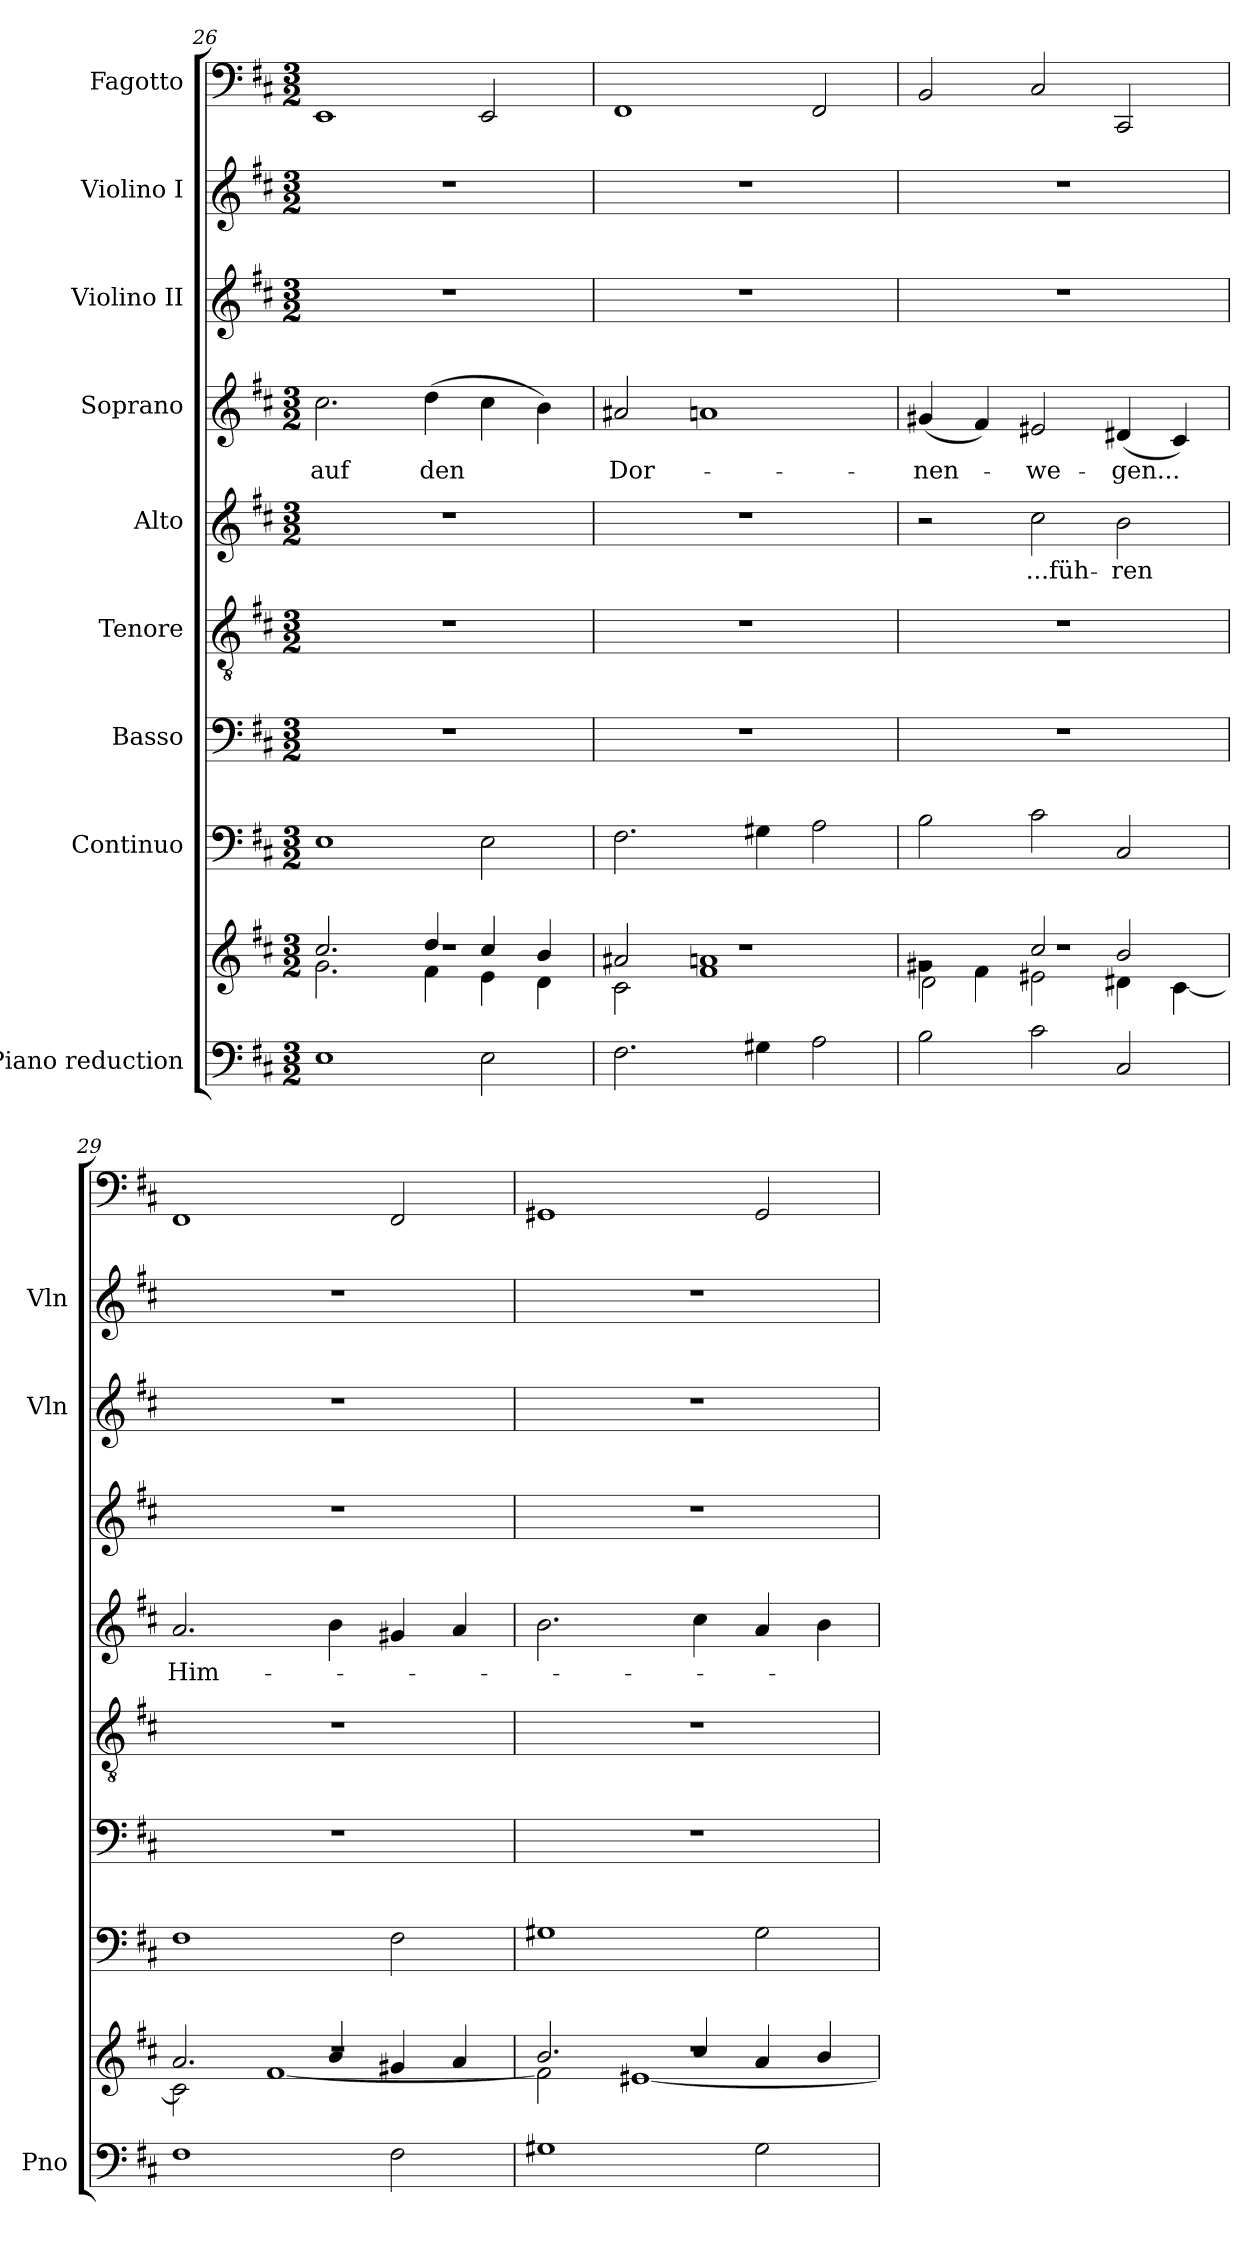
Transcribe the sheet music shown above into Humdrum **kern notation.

**kern	**kern	**kern	**kern	**kern	**kern	**text	**kern	**text	**kern	**kern	**kern
*part9	*part9	*part8	*part7	*part6	*part5	*part5	*part4	*part4	*part3	*part2	*part1
*staff10	*staff9	*staff8	*staff7	*staff6	*staff5	*staff5	*staff4	*staff4	*staff3	*staff2	*staff1
*I"Piano reduction	*	*I"Continuo	*I"Basso	*I"Tenore	*I"Alto	*	*I"Soprano	*	*I"Violino II	*I"Violino I	*I"Fagotto
*I'Pno	*	*	*	*	*	*	*	*	*I'Vln	*I'Vln	*
!!LO:PB:g=z
*clefF4	*clefG2	*clefF4	*clefF4	*clefGv2	*clefG2	*	*clefG2	*	*clefG2	*clefG2	*clefF4
*k[f#c#]	*k[f#c#]	*k[f#c#]	*k[f#c#]	*k[f#c#]	*k[f#c#]	*	*k[f#c#]	*	*k[f#c#]	*k[f#c#]	*k[f#c#]
*M3/2	*M3/2	*M3/2	*M3/2	*M3/2	*M3/2	*	*M3/2	*	*M3/2	*M3/2	*M3/2
=26	=26	=26	=26	=26	=26	=26	=26	=26	=26	=26	=26
*	*^	*	*	*	*	*	*	*	*	*	*
*	*	*^	*	*	*	*	*	*	*	*	*	*
!	!	!	!	!	!	!	!	!	!	!LO:LY:b	!	!	!
1E	1.rdd	2.g!\	2.cc#!/	1E	1.r	1.r	1.r	.	2.cc#\	auf	1.r	1.r	1EE
!	!	!	!	!	!	!	!	!	!	!LO:LY:b	!	!	!
.	.	4f#!\	4dd!/	.	.	.	.	.	(>4dd\	den	.	.	.
2E\	.	4e!\	4cc#!/	2E\	.	.	.	.	4cc#\	.	.	.	2EE/
.	.	4d!\	4b!/	.	.	.	.	.	4b\)	.	.	.	.
=27	=27	=27	=27	=27	=27	=27	=27	=27	=27	=27	=27	=27	=27
!	!	!	!	!	!	!	!	!	!	!LO:LY:b	!	!	!
2.F#\	1.rdd	2c#!\	2a#X!/	2.F#\	1.r	1.r	1.r	.	2a#X/	Dor-	1.r	1.r	1FF#
.	.	1f#! 1an!	1ryy	.	.	.	.	.	1an	.	.	.	.
4G#X\	.	.	.	4G#X\	.	.	.	.	.	.	.	.	.
2A\	.	.	.	2A\	.	.	.	.	.	.	.	.	2FF#/
=28	=28	=28	=28	=28	=28	=28	=28	=28	=28	=28	=28	=28	=28
*	*	*	*^	*	*	*	*	*	*	*	*	*	*
!	!	!	!	!	!	!	!	!	!	!	!LO:LY:b	!	!	!
2B\	1.rdd	4g#X!\	2rg	2d!\	2B\	1.r	1.r	2r	.	(<4g#X/	-nen-	1.r	1.r	2BB/
.	.	4f#!\	.	.	.	.	.	.	.	4f#/)	.	.	.	.
!	!	!	!	!	!	!	!	!	!LO:LY:b	!	!LO:LY:b	!	!	!
2c#\	.	2e#X!\	2cc#!/	1ryy	2c#\	.	.	2cc#\	...füh-	2e#X/	-we-	.	.	2C#/
!	!	!	!	!	!	!	!	!	!LO:LY:b	!	!LO:LY:b	!	!	!
2C#/	.	4d#X!\	2b!/	.	2C#/	.	.	2b\	ren	(<4d#X/	-gen...	.	.	2CC#/
.	.	[4c#!\	.	.	.	.	.	.	.	4c#/)	.	.	.	.
*	*	*	*v	*v	*	*	*	*	*	*	*	*	*	*
=29	=29	=29	=29	=29	=29	=29	=29	=29	=29	=29	=29	=29	=29
!	!	!	!	!	!	!	!	!LO:LY:b	!	!	!	!	!
1F#	1.rdd	2c#!\]	2.a!/	1F#	1.r	1.r	2.a/	Him-	1.r	.	1.r	1.r	1FF#
.	.	[1f#!	.	.	.	.	.	.	.	.	.	.	.
.	.	.	4b!/	.	.	.	4b\	.	.	.	.	.	.
2F#\	.	.	4g#X!/	2F#\	.	.	4g#X/	.	.	.	.	.	2FF#/
.	.	.	4a!/	.	.	.	4a/	.	.	.	.	.	.
=30	=30	=30	=30	=30	=30	=30	=30	=30	=30	=30	=30	=30	=30
1G#X	1.rdd	2f#!\]	2.b!/	1G#X	1.r	1.r	2.b\	.	1.r	.	1.r	1.r	1GG#X
.	.	[1e#X!	.	.	.	.	.	.	.	.	.	.	.
.	.	.	4cc#!/	.	.	.	4cc#\	.	.	.	.	.	.
2G#\	.	.	4a!/	2G#\	.	.	4a/	.	.	.	.	.	2GG#/
.	.	.	4b!/	.	.	.	4b\	.	.	.	.	.	.
*	*v	*v	*v	*	*	*	*	*	*	*	*	*	*
=	=	=	=	=	=	=	=	=	=	=	=
*-	*-	*-	*-	*-	*-	*-	*-	*-	*-	*-	*-
